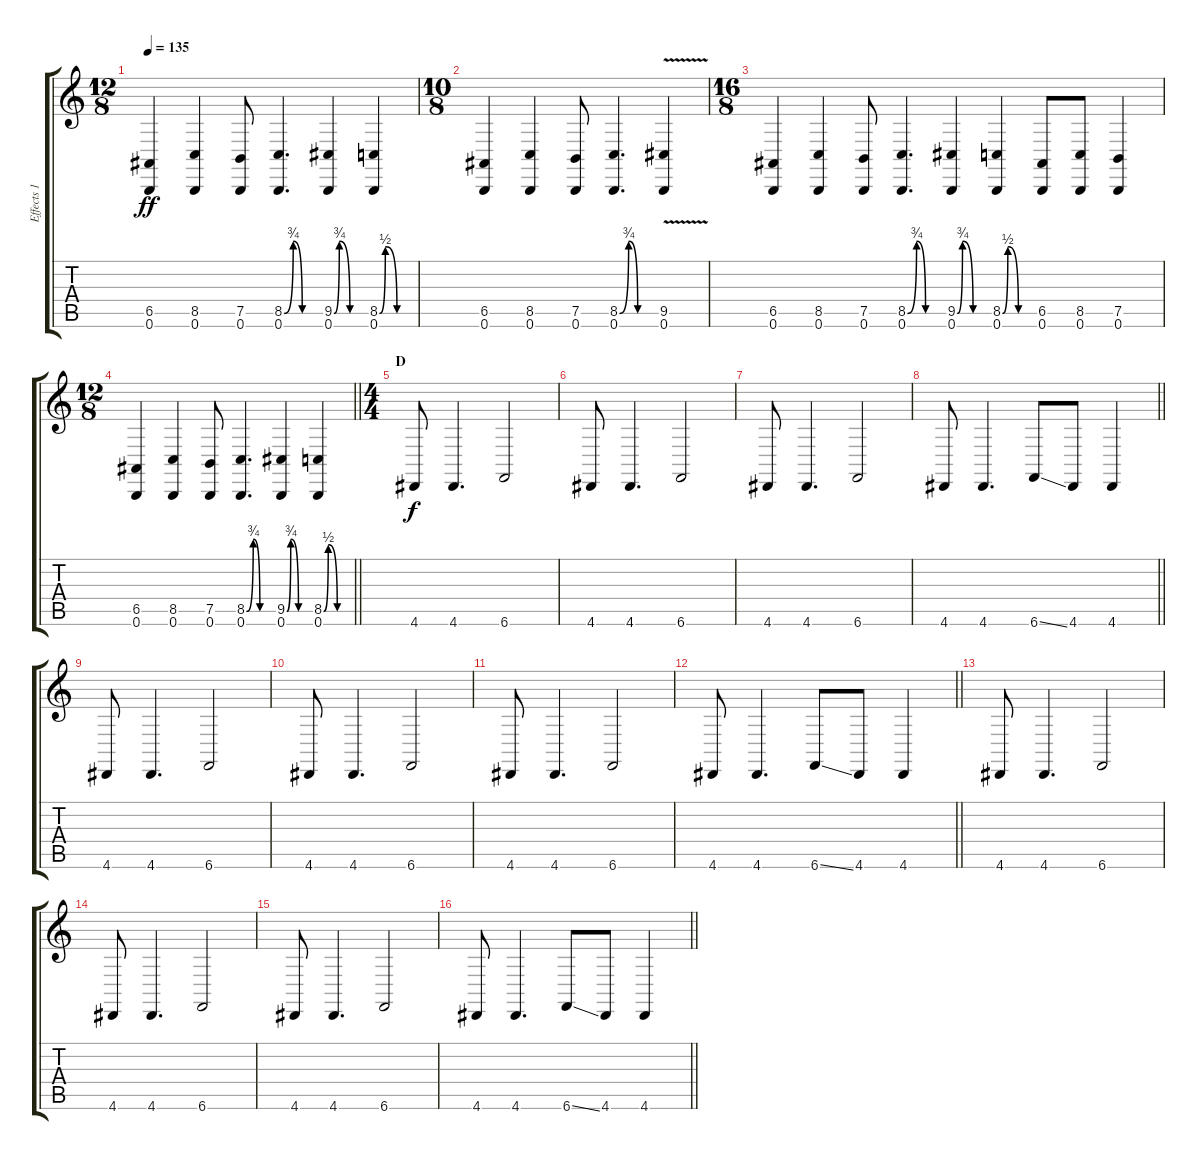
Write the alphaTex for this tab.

\track ("Effects 1" "Effects 1") {instrument lead2sawtooth}
\staff {score tabs}
\tuning (B3 Gb3 D3 A2 E2 B1) {hide}
\ts (12 8)
\section ("" "")
\tempo 135
\clef g2
\ks c
(6.5 0.6).4{dy ff} (8.5 0.6).4 (7.5 0.6).8 (8.5{be (custom 0 0 15 3 30 0 60 0)} 0.6).4{d} (9.5{be (custom 0 0 10 3 30 0 60 0)} 0.6).4 (8.5{be (custom 0 0 10 2 30 0 60 0)} 0.6).4 |
\ts (10 8)
(6.5 0.6).4 (8.5 0.6).4 (7.5 0.6).8 (8.5{be (custom 0 0 15 3 30 0 60 0)} 0.6).4{d} (9.5{v} 0.6).4 |
\ts (16 8)
(6.5 0.6).4 (8.5 0.6).4 (7.5 0.6).8 (8.5{be (custom 0 0 15 3 30 0 60 0)} 0.6).4{d} (9.5{be (custom 0 0 10 3 30 0 60 0)} 0.6).4 (8.5{be (custom 0 0 10 2 30 0 60 0)} 0.6).4 (6.5 0.6).8 (8.5 0.6).8 (7.5 0.6).4 |
\ts (12 8)
\barLineRight lightlight
(6.5 0.6).4 (8.5 0.6).4 (7.5 0.6).8 (8.5{be (custom 0 0 15 3 30 0 60 0)} 0.6).4{d} (9.5{be (custom 0 0 10 3 30 0 60 0)} 0.6).4 (8.5{be (custom 0 0 10 2 30 0 60 0)} 0.6).4 |
\ts (4 4)
\section ("" "D")
4.6.8{dy f} 4.6.4{d} 6.6.2 |
4.6.8 4.6.4{d} 6.6.2 |
4.6.8 4.6.4{d} 6.6.2 |
\barLineRight lightlight
4.6.8 4.6.4{d} 6.6{ss}.8 4.6.8 4.6.4 |
\section ("" "")
4.6.8 4.6.4{d} 6.6.2 |
4.6.8 4.6.4{d} 6.6.2 |
4.6.8 4.6.4{d} 6.6.2 |
\barLineRight lightlight
4.6.8 4.6.4{d} 6.6{ss}.8 4.6.8 4.6.4 |
\section ("" "")
4.6.8 4.6.4{d} 6.6.2 |
4.6.8 4.6.4{d} 6.6.2 |
4.6.8 4.6.4{d} 6.6.2 |
\barLineRight lightlight
4.6.8 4.6.4{d} 6.6{ss}.8 4.6.8 4.6.4
